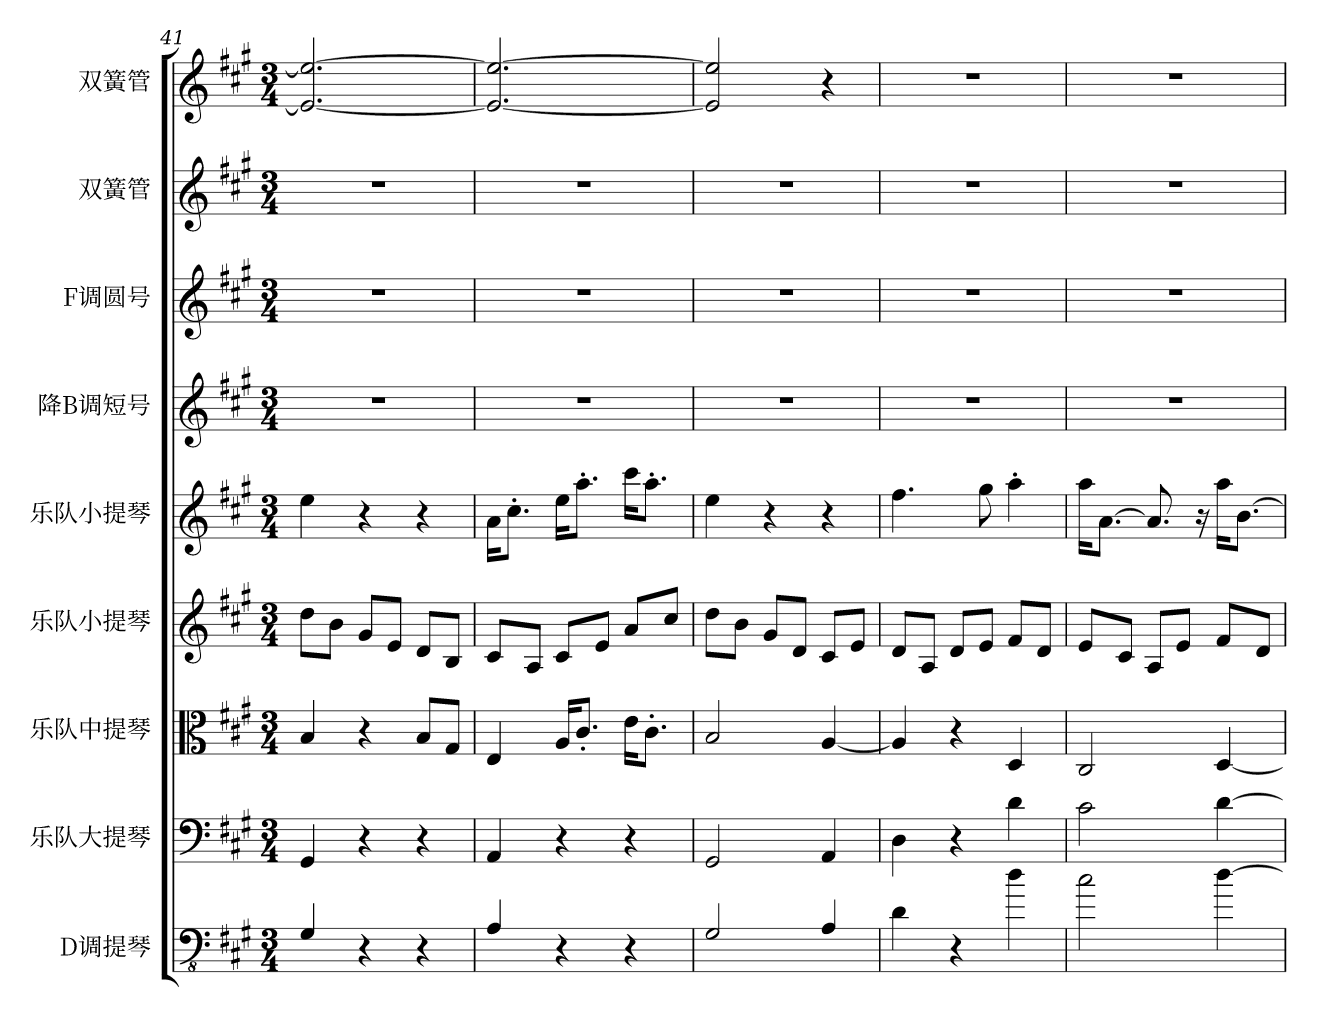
**kern	**kern	**kern	**kern	**kern	**kern	**kern	**kern	**kern
*part9	*part8	*part7	*part6	*part5	*part4	*part3	*part2	*part1
*staff9	*staff8	*staff7	*staff6	*staff5	*staff4	*staff3	*staff2	*staff1
*I"D调提琴	*I"乐队大提琴	*I"乐队中提琴	*I"乐队小提琴	*I"乐队小提琴	*I"降B调短号	*I"F调圆号	*I"双簧管	*I"双簧管
*clefFv4	*clefF4	*clefC3	*clefG2	*clefG2	*clefG2	*clefG2	*clefG2	*clefG2
*ITrd7c12	*	*	*	*	*ITrd1c2	*ITrd4c7	*	*
*k[f#c#g#]	*k[f#c#g#]	*k[f#c#g#]	*k[f#c#g#]	*k[f#c#g#]	*k[f#]	*k[f#c#]	*k[f#c#g#]	*k[f#c#g#]
*M3/4	*M3/4	*M3/4	*M3/4	*M3/4	*M3/4	*M3/4	*M3/4	*M3/4
=41	=41	=41	=41	=41	=41	=41	=41	=41
4GGG#/	4GG#/	4B/	8dd\L	4ee\	2.r	2.r	2.r	2.e/_ 2.ee/_
.	.	.	8b\J	.	.	.	.	.
4r	4r	4r	8g#/L	4r	.	.	.	.
.	.	.	8e/J	.	.	.	.	.
4r	4r	8B/L	8d/L	4r	.	.	.	.
.	.	8G#/J	8B/J	.	.	.	.	.
=42	=42	=42	=42	=42	=42	=42	=42	=42
4AAA/	4AA/	4E/	8c#/L	16a\KL	2.r	2.r	2.r	2.e/_ 2.ee/_
.	.	.	.	8.cc#'\J	.	.	.	.
.	.	.	8A/J	.	.	.	.	.
4r	4r	16A/KL	8c#/L	16ee\KL	.	.	.	.
.	.	8.c#'/J	.	8.aa'\J	.	.	.	.
.	.	.	8e/J	.	.	.	.	.
4r	4r	16e\KL	8a/L	16ccc#\KL	.	.	.	.
.	.	8.c#'\J	.	8.aa'\J	.	.	.	.
.	.	.	8cc#/J	.	.	.	.	.
=43	=43	=43	=43	=43	=43	=43	=43	=43
2GGG#/	2GG#/	2B/	8dd\L	4ee\	2.r	2.r	2.r	2e/] 2ee/]
.	.	.	8b\J	.	.	.	.	.
.	.	.	8g#/L	4r	.	.	.	.
.	.	.	8d/J	.	.	.	.	.
4AAA/	4AA/	[4A/	8c#/L	4r	.	.	.	4r
.	.	.	8e/J	.	.	.	.	.
!!LO:PB:g=z
=44	=44	=44	=44	=44	=44	=44	=44	=44
4DD\	4D\	4A/]	8d/L	4.ff#\	2.r	2.r	2.r	2.r
.	.	.	8A/J	.	.	.	.	.
4r	4r	4r	8d/L	.	.	.	.	.
.	.	.	8e/J	8gg#\	.	.	.	.
4D\	4d\	4D/	8f#/L	4aa'\	.	.	.	.
.	.	.	8d/J	.	.	.	.	.
=45	=45	=45	=45	=45	=45	=45	=45	=45
2C#\	2c#\	2C#/	8e/L	16aa\KL	2.r	2.r	2.r	2.r
.	.	.	.	[8.a\J	.	.	.	.
.	.	.	8c#/J	.	.	.	.	.
.	.	.	8A/L	8.a/]	.	.	.	.
.	.	.	8e/J	.	.	.	.	.
.	.	.	.	16r	.	.	.	.
[4D\	[4d\	[4D/	8f#/L	16aa\KL	.	.	.	.
.	.	.	.	[8.b\J	.	.	.	.
.	.	.	8d/J	.	.	.	.	.
=	=	=	=	=	=	=	=	=
*-	*-	*-	*-	*-	*-	*-	*-	*-
